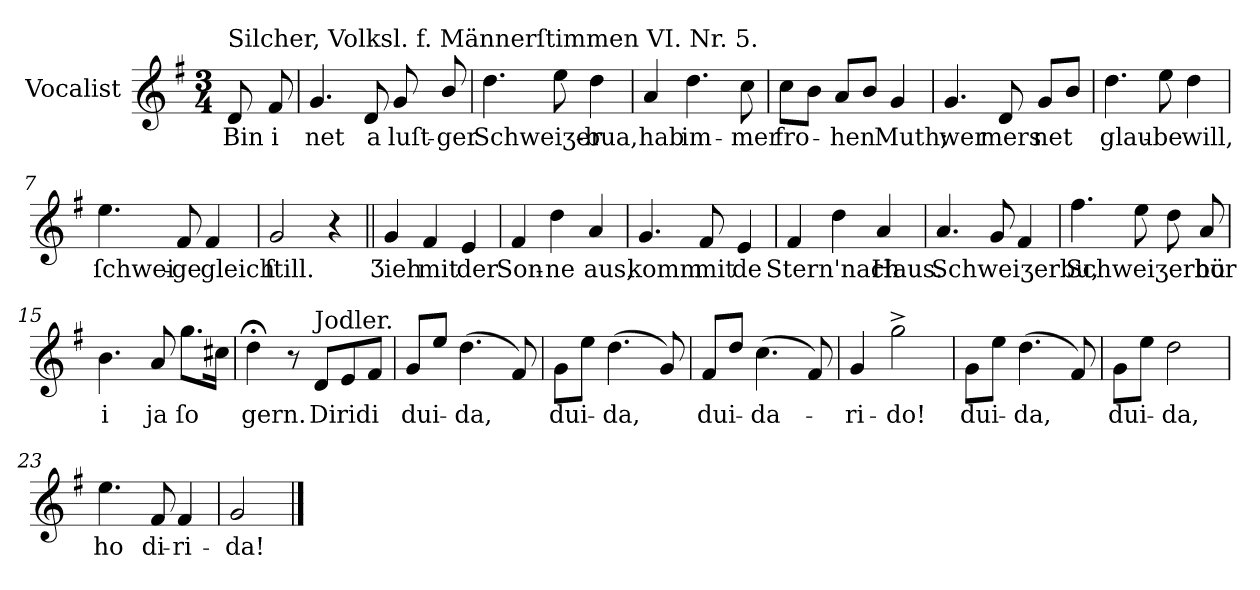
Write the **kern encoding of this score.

**kern	**text
*part1	*part1
*staff1	*staff1
*I"Vocalist	*
*k[f#]	*
*G:	*
*M3/4	*
=	=
!LO:TX:a:t=Silcher, Volksl. f. Männerſtimmen VI. Nr. 5.	!
8d	Bin
8f#	i
=1	=1
4.g	net
8d	a
8g	luſt-
8b/	-ger
=2	=2
4.dd	Schweiʒer-
8ee	.
4dd	-bua,
=3	=3
4a	hab
4.dd	im-
8cc	-mer
=4	=4
8ccL	fro-
8bJ	.
8aL	-hen
8bJ	.
4g	Muth;
=5	=5
4.g	wer
8d	mers
8gL	net
8bJ	.
=6	=6
4.dd	glau-
8ee	-be
4dd	will,
=7	=7
4.ee	ſchwei-
8f#	-ge
4f#	gleich
=8	=8
2g	ſtill.
4r	.
=9||	=9||
4g	Ʒieh
4f#	mit
4e	der
=10	=10
4f#	Son-
4dd	-ne
4a	aus,
=11	=11
4.g	komm
8f#	mit
4e	de
=12	=12
4f#	Stern'nach
4dd	.
4a	Haus.
=13	=13
4.a	Schweiʒerbu,
8g	.
4f#	.
=14	=14
4.ff#	Schweiʒerbu
8ee	.
8dd	.
8a	hör
=15	=15
4.b	i
8a	ja
8.ggL	ſo
16cc#XJk	.
=16	=16
4dd;<	gern.
8r	.
!LO:TX:a:t=Jodler.	!
8dL	Diridi
8e	.
8f#J	.
=17	=17
8g/L	dui-
8eeJ	.
(4.dd	-da,
8f#)	.
=18	=18
8gL	dui-
8eeJ	.
(4.dd	-da,
8g)	.
=19	=19
8f#L	dui-
8ddJ	.
(4.cc	-da-
8f#)	.
=20	=20
4g	-ri-
2gg^	do!
=21	=21
8gL	dui-
8eeJ	.
(4.dd	-da,
8f#)	.
=22	=22
8gL	dui-
8eeJ	.
2dd	-da,
=23	=23
4.ee	ho
8f#	di-
4f#	-ri-
=24	=24
2g	-da!
==	==
*-	*-
